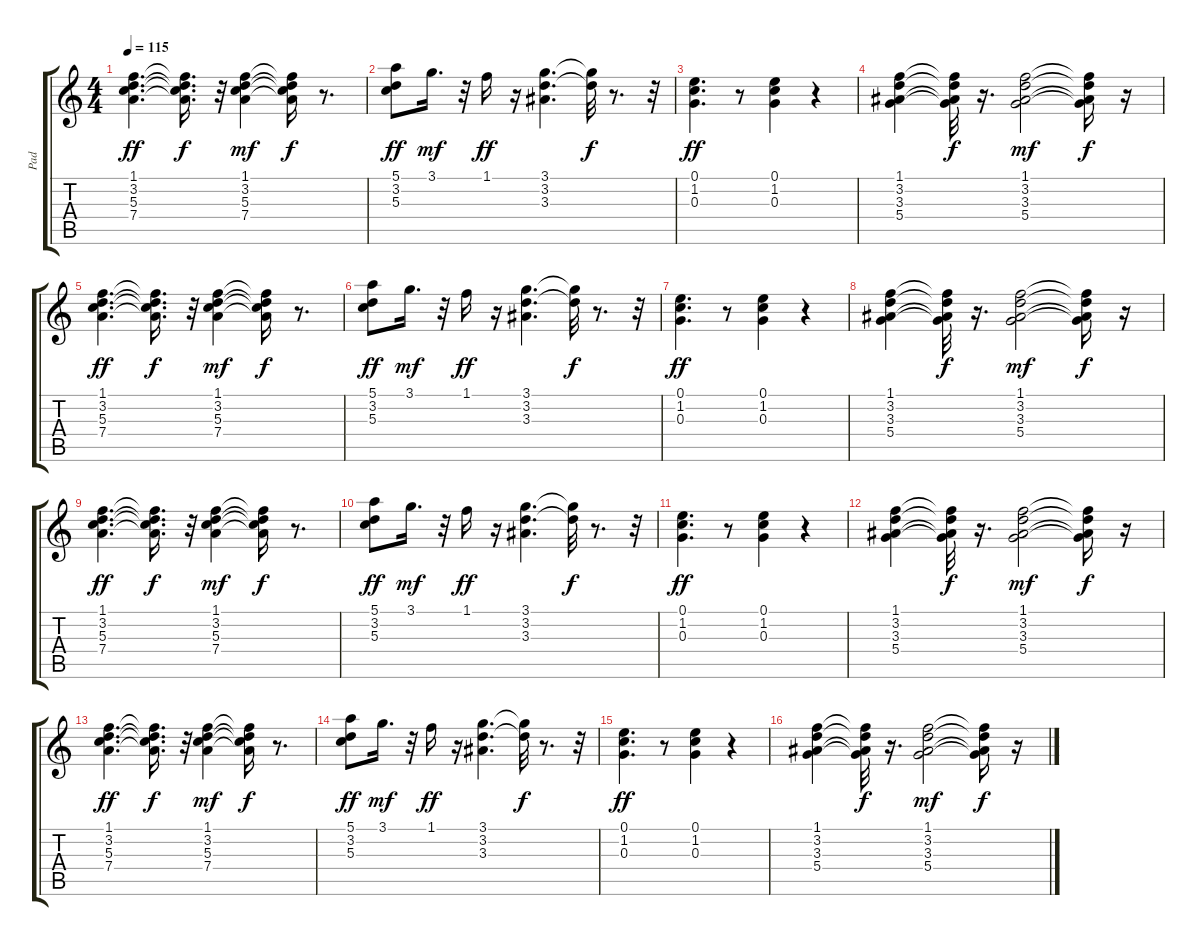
\track ("Pad" "Pad") {instrument acousticguitarnylon}
\staff {score tabs}
\tuning (E4 B3 G3 D3 A2 E2) {hide}
\ts (4 4)
\tempo 115
\clef g2
\ks c
(1.1 3.2 5.3 7.4).4{d dy ff} (1.1{t} 3.2{t} 5.3{t} 7.4{t}).16{d dy f} r.32 (1.1 3.2 5.3 7.4).4{dy mf} (1.1{t} 3.2{t} 5.3{t} 7.4{t}).16{dy f} r.8{d} |
(5.1 3.2 5.3).8{dy ff} 3.1.16{d dy mf} r.32 1.1.16{dy ff} r.16 (3.1 3.2 3.3).4{d} (3.1{t} 3.2{t}).32{dy f} r.8{d} r.32 |
(0.1 1.2 0.3).4{d dy ff} r.8 (0.1 1.2 0.3).4 r.4 |
(1.1 3.2 3.3 5.4).4 (1.1{t} 3.2{t} 3.3{t} 5.4{t}).32{dy f} r.16{d} (1.1 3.2 3.3 5.4).2{dy mf} (1.1{t} 3.2{t} 3.3{t} 5.4{t}).16{dy f} r.16 |
(1.1 3.2 5.3 7.4).4{d dy ff} (1.1{t} 3.2{t} 5.3{t} 7.4{t}).16{d dy f} r.32 (1.1 3.2 5.3 7.4).4{dy mf} (1.1{t} 3.2{t} 5.3{t} 7.4{t}).16{dy f} r.8{d} |
(5.1 3.2 5.3).8{dy ff} 3.1.16{d dy mf} r.32 1.1.16{dy ff} r.16 (3.1 3.2 3.3).4{d} (3.1{t} 3.2{t}).32{dy f} r.8{d} r.32 |
(0.1 1.2 0.3).4{d dy ff} r.8 (0.1 1.2 0.3).4 r.4 |
(1.1 3.2 3.3 5.4).4 (1.1{t} 3.2{t} 3.3{t} 5.4{t}).32{dy f} r.16{d} (1.1 3.2 3.3 5.4).2{dy mf} (1.1{t} 3.2{t} 3.3{t} 5.4{t}).16{dy f} r.16 |
(1.1 3.2 5.3 7.4).4{d dy ff} (1.1{t} 3.2{t} 5.3{t} 7.4{t}).16{d dy f} r.32 (1.1 3.2 5.3 7.4).4{dy mf} (1.1{t} 3.2{t} 5.3{t} 7.4{t}).16{dy f} r.8{d} |
(5.1 3.2 5.3).8{dy ff} 3.1.16{d dy mf} r.32 1.1.16{dy ff} r.16 (3.1 3.2 3.3).4{d} (3.1{t} 3.2{t}).32{dy f} r.8{d} r.32 |
(0.1 1.2 0.3).4{d dy ff} r.8 (0.1 1.2 0.3).4 r.4 |
(1.1 3.2 3.3 5.4).4 (1.1{t} 3.2{t} 3.3{t} 5.4{t}).32{dy f} r.16{d} (1.1 3.2 3.3 5.4).2{dy mf} (1.1{t} 3.2{t} 3.3{t} 5.4{t}).16{dy f} r.16 |
(1.1 3.2 5.3 7.4).4{d dy ff} (1.1{t} 3.2{t} 5.3{t} 7.4{t}).16{d dy f} r.32 (1.1 3.2 5.3 7.4).4{dy mf} (1.1{t} 3.2{t} 5.3{t} 7.4{t}).16{dy f} r.8{d} |
(5.1 3.2 5.3).8{dy ff} 3.1.16{d dy mf} r.32 1.1.16{dy ff} r.16 (3.1 3.2 3.3).4{d} (3.1{t} 3.2{t}).32{dy f} r.8{d} r.32 |
(0.1 1.2 0.3).4{d dy ff} r.8 (0.1 1.2 0.3).4 r.4 |
(1.1 3.2 3.3 5.4).4 (1.1{t} 3.2{t} 3.3{t} 5.4{t}).32{dy f} r.16{d} (1.1 3.2 3.3 5.4).2{dy mf} (1.1{t} 3.2{t} 3.3{t} 5.4{t}).16{dy f} r.16
